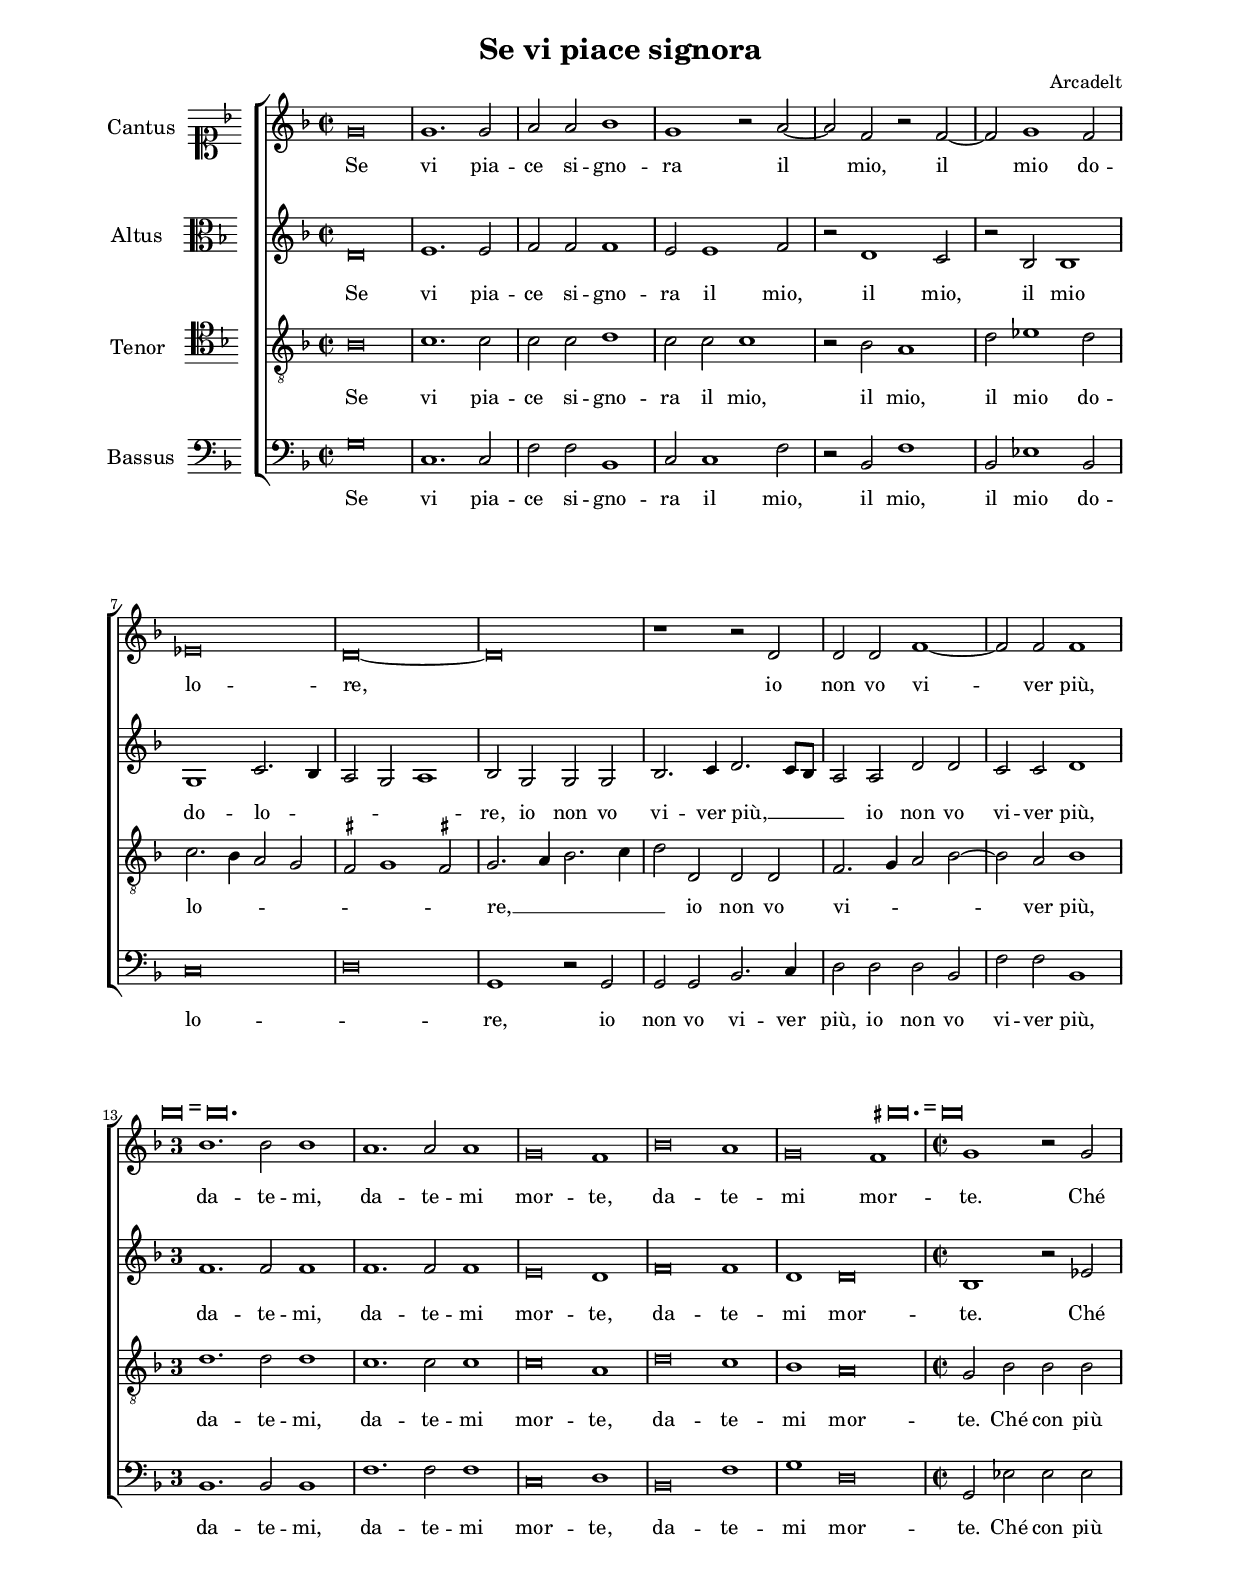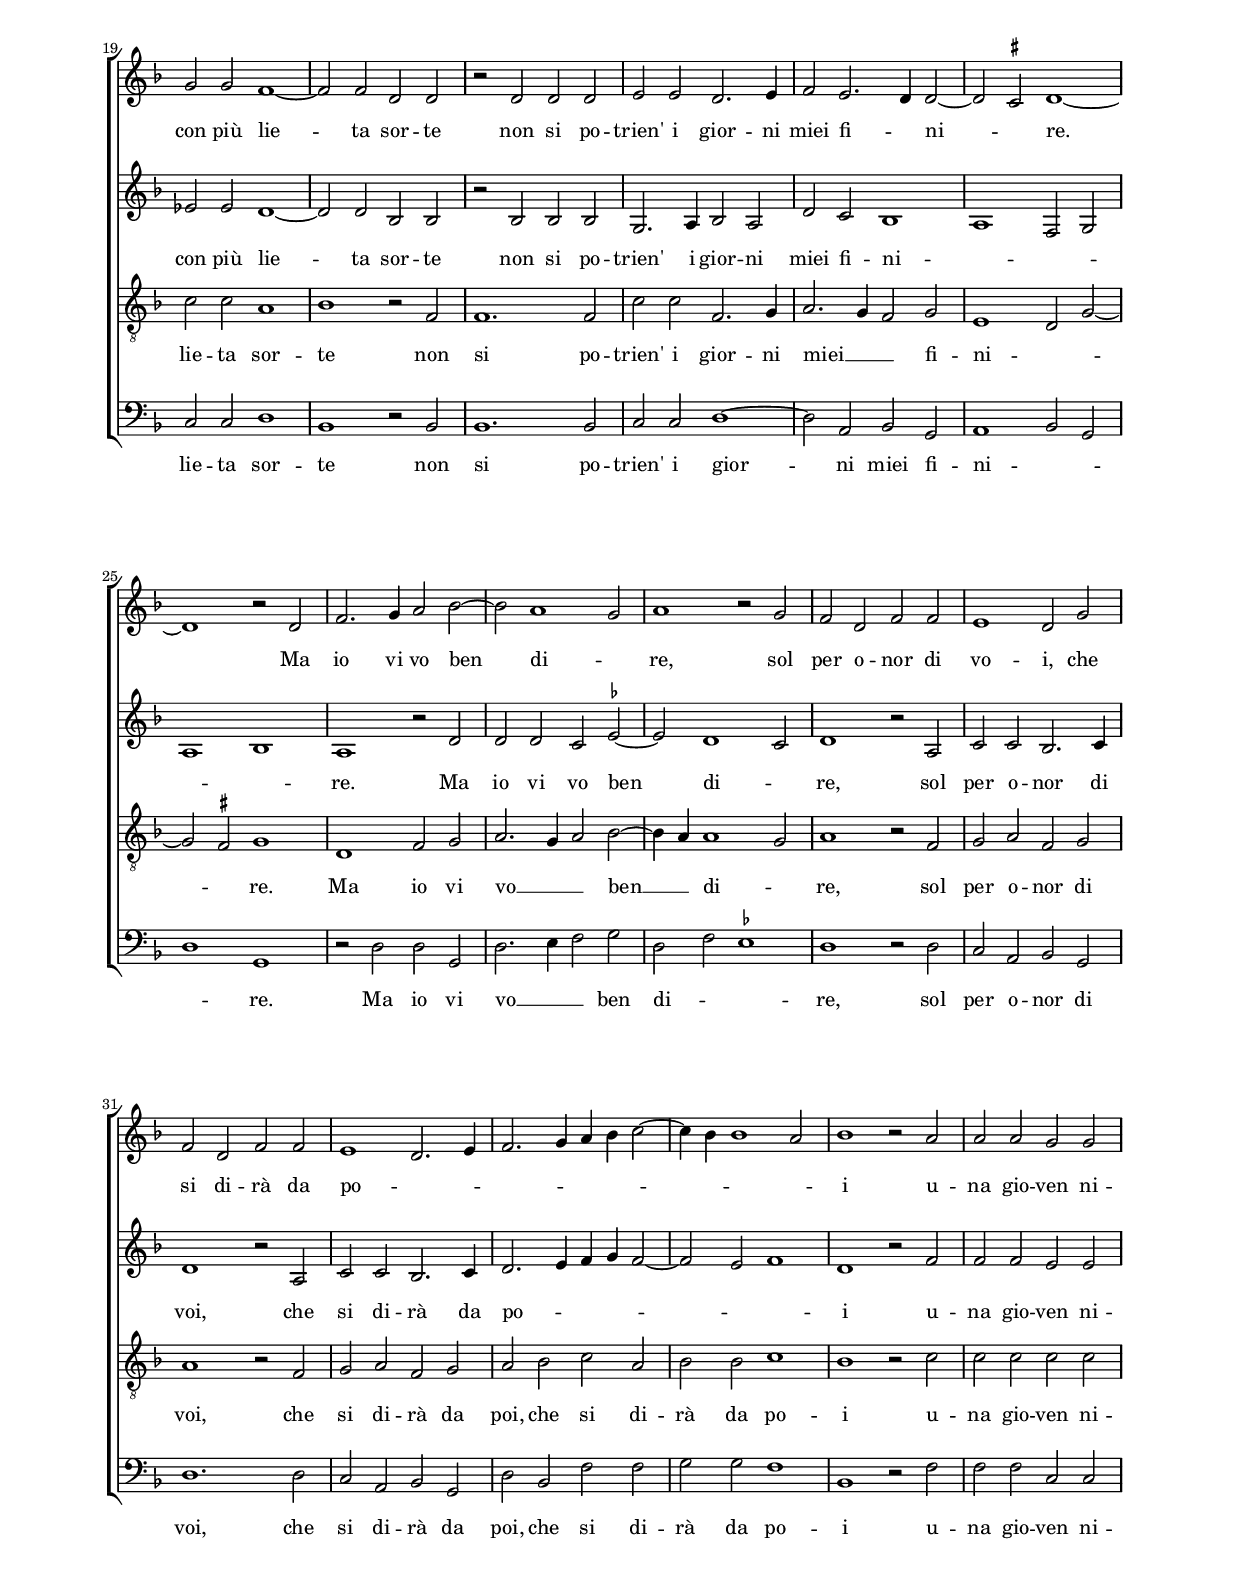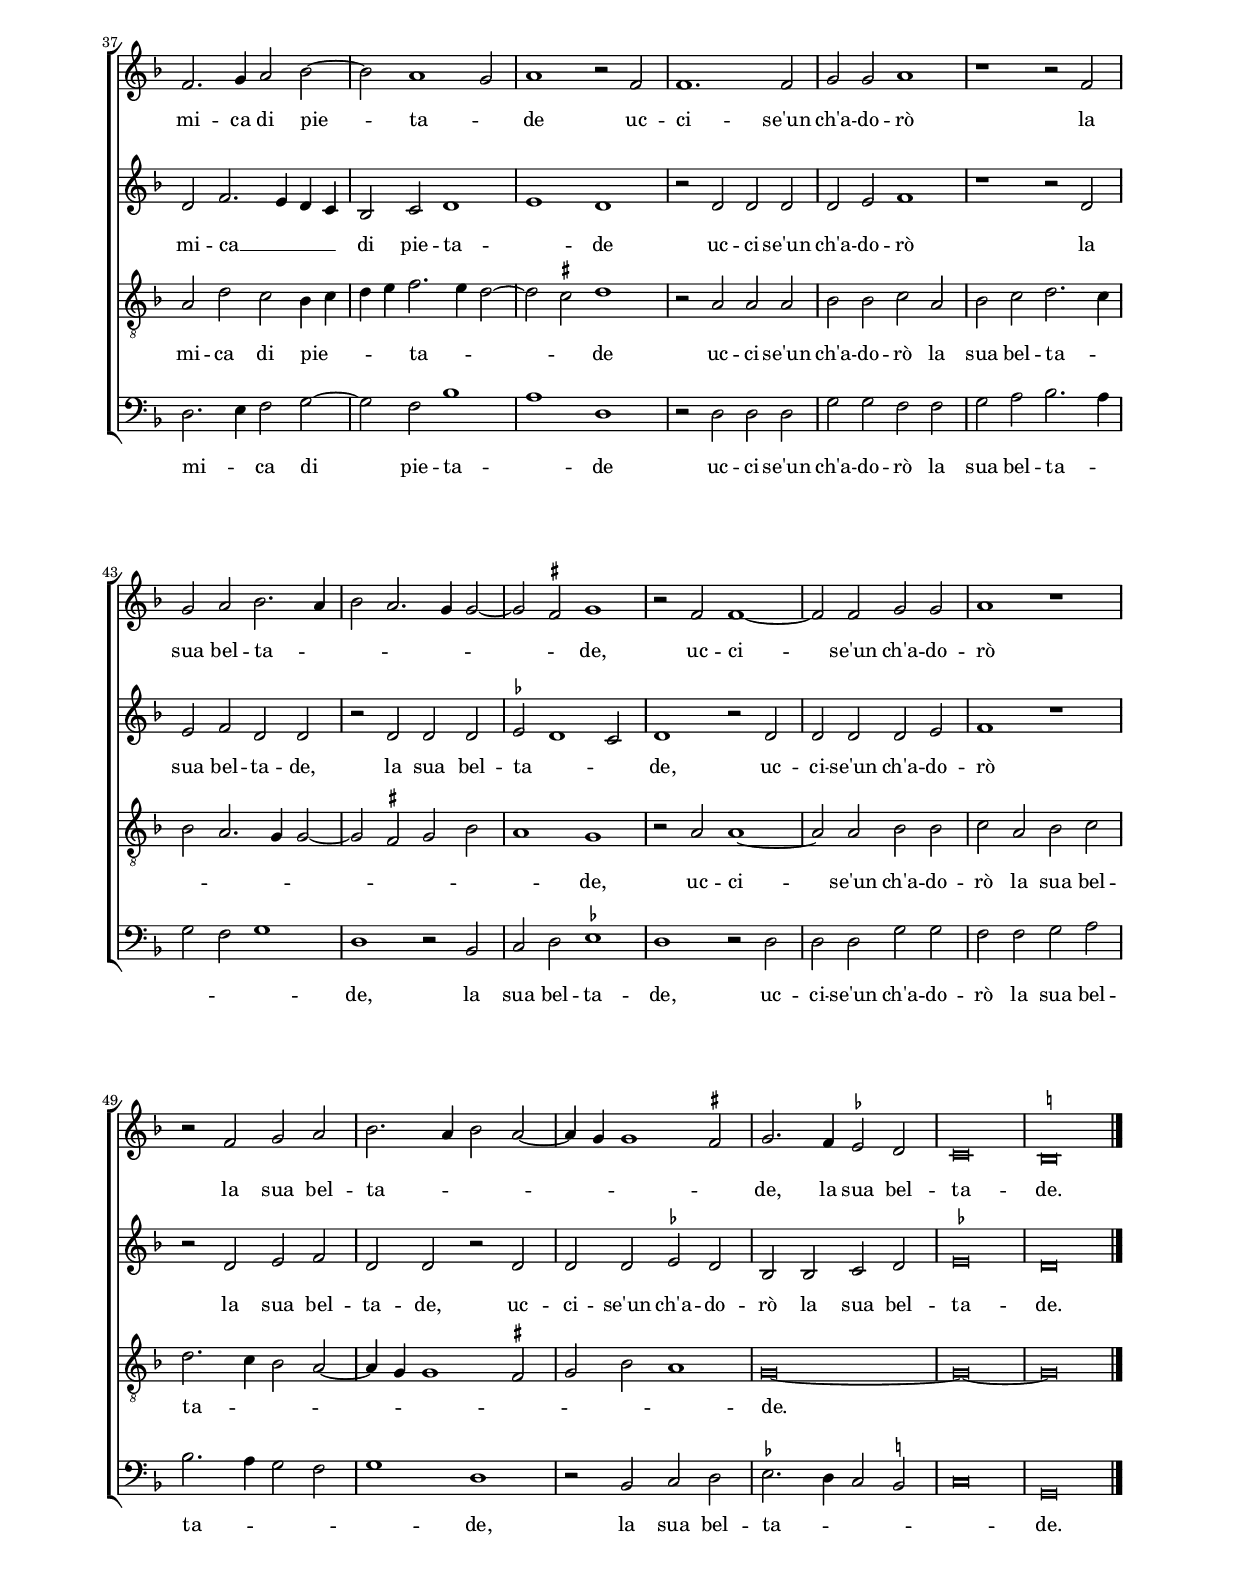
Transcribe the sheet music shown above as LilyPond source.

\header
{
  title="Se vi piace signora"
  composer="Arcadelt"
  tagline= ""
}

\version "2.18.2"
\include "deutsch.ly"
#(set-global-staff-size 16)
% #(set-default-paper-size "letter")
#(ly:set-option 'point-and-click #f)

	
global = {
	\key f \major
	\time 2/2 \set Score.measureLength = #(ly:make-moment 2/1)
	\skip 1*24
	\time 3/1 \once \override Score.TimeSignature #'style = #'single-digit
	\skip 1*15
	\time 2/2 \set Score.measureLength = #(ly:make-moment 2/1)
	\skip 1*74 \bar "|."
	}

	ficta = { \once \set suggestAccidentals = ##t }
	
	forget = #(define-music-function (parser location music) (ly:music?) #{
		\accidentalStyle forget
		$music
		\accidentalStyle default
		#})
	
	m = \melisma
	me = \melismaEnd


\paper
	{
	top-margin = 2 \cm
	bottom-margin = 2 \cm
	left-margin = 2 \cm
	right-margin = 2 \cm
	ragged-bottom = ##f
	ragged-last-bottom = ##t
	print-page-number = ##f
	system-system-spacing = #'((basic-distance . 20) (minimum-distance . 14) (padding . 8) (strechability . 150))
	systems-per-page = 3
%	min-systems-per-page = 3
%	oddHeaderMarkup = \markup { \fill-line { \null \null \column \right-align { \fontsize #1 \fromproperty #'page:page-number-string \null } } }
%	evenHeaderMarkup = \markup { \column \right-align { \fontsize #1 \fromproperty #'page:page-number-string \null } }
	}


incipitcantus = \markup { \score {
	{
	\set Staff.instrumentName = \markup { \fontsize #1 "Cantus" }
	\key f \major
	\clef soprano
	s4 \bar ""
	}
	\layout  {
	raggedright = ##t
	indent = 1.5 \cm
	line-width = 2.2\cm
	\context { \Staff \remove Time_signature_engraver }
	\override Staff.Clef.Y-extent = #'(0 . 0)
	}} \hspace #1 }
	
      
incipitaltus = \markup { \score {
	{
	\set Staff.instrumentName = \markup { \fontsize #1 "Altus" }
	\key f \major
	\clef alto
	s4 \bar ""
	}
	\layout  {
	raggedright = ##t
	indent = 1.5 \cm
	line-width = 2.2\cm
	\context { \Staff \remove Time_signature_engraver }
	\override Staff.Clef.Y-extent = #'(0 . 0)
	}} \hspace #1 }


incipittenor = \markup { \score {
	{
	\set Staff.instrumentName = \markup { \fontsize #1 "Tenor" }
	\key f \major
	\clef tenor
	s4 \bar ""
	}
	\layout  {
	raggedright = ##t
	indent = 1.5 \cm
	line-width = 2.2\cm
	\context { \Staff \remove Time_signature_engraver }
	\override Staff.Clef.Y-extent = #'(0 . 0)
	}} \hspace #1 }


incipitbassus = \markup { \score {
	{
	\set Staff.instrumentName = \markup { \fontsize #1 "Bassus" }
	\key f \major
	\clef bass
	s4 \bar ""
	}
	\layout  {
	raggedright = ##t
	indent = 1.5 \cm
	line-width = 2.2\cm
	\context { \Staff \remove Time_signature_engraver }
	\override Staff.Clef.Y-extent = #'(0 . 0)
	}} \hspace #1 }


cantus =  \relative c''
	{
	g\breve
	g1. g2
	a2 a b1
	g1 r2 a~
%5
	a2 f r f~ |
	f2 g1 f2
	es\breve
	d\breve~
	d\breve
%10
	r1 r2 d |
	d2 d f1~
	f2 f f1
	% Triple section
	\mark \markup { \override #'(style . baroque) { \note  #"breve" #1 = \note #"breve." #1 } }
	b1. b2 b1
	a1. a2 a1
%15
	g\breve f1 |
	b\breve a1
	g\breve \ficta fis1
	% End of triple secton
	\mark \markup { \override #'(style . baroque) { \note  #"breve." #1 = \note #"breve" #1 } }
	g1 r2 g
	g2 g f1~
%20
	f2 f d d |
	r2 d d d
	e2 e d2. e4
	f2 e2. \m d4 \me d2~
	d2 \m \ficta cis \me d1~
%25
	d1 r2 d |
	f2. g4 a2 b~
	b2 a1 \m g2 \me
	a1 r2 g
	f2 d f f
%30
	e1 d2 g |
	f2 d f f
	e1 \m d2. e4
	f2. g4 a b c2~
	c4 b b1 a2 \me
%35
	b1 r2 a |
	a2 a g g
	f2. g4 a2 b~
	b2 a1 \m g2 \me
	a1 r2 f
%40
	f1. f2 |
	g2 g a1
	r1 r2 f
	g2 a b2. \m a4
	b2 a2. g4 g2~
%45
	g2 \ficta fis \me g1 |
	r2 f f1~
	f2 f g g
	a1 r
	r2 f g a
%50
	b2. \m a4 b2 a~ |
	a4 g g1 \ficta fis2 \me
	g2. f4 \ficta es2 d
	c\breve
	\ficta h\breve |
	}


altus =  \relative c'
        {
	d\breve
	e1. e2
	f2 f f1
	e2 e1 f2
%5
	r2 d1 c2 |
	r2 b b1
	g1 c2. \m b4
	a2 g a1 \me
	b2 g g g
%10
	b2. c4 d2. \m c8 b |
	a2 \me a d d
	c2 c d1
	% Triple section
	f1. f2 f1
	f1. f2 f1
%15
	e\breve d1 |
	f\breve f1
	d1 d\breve
	% End of triple section
	b1 r2 es
	es2 es d1~
%20
	d2 d b b |
	r2 b b b
	g2. a4 b2 a
	d2 c b1 \m
	a1 f2 g
%25
	a1 b \me |
	a1 r2 d
	d2 d c \ficta es~
	\ficta es2 d1 \m c2 \me
	d1 r2 a
%30
	c2 c b2. c4 |
	d1 r2 a
	c2 c b2. c4
	d2. \m e4 f g f2~
	f2 e f1 \me
%35
	d1 r2 f |
	f2 f e e
	d2 f2. \m e4 d c \me
	b2 c d1 \m
	e1 \me d
%40
	r2 d d d |
	d2 e f1
	r1 r2 d
	e2 f d d
	r2 d d d
%45
	\ficta es2 \m d1 c2 \me |
	d1 r2 d
	d2 d d e
	f1 r
	r2 d e f
%50
	d2 d r d |
	d2 d \ficta es d
	b2 b c d
	\ficta es\breve
	d\breve |
	}


tenor =  \relative c'
	{
	b\breve
	c1. c2
	c2 c d1
	c2 c c1
%5
	r2 b a1 |
	d2 es1 d2
	c2. \m b4 a2 g
	\ficta fis2 g1 \ficta fis!2 \me
	g2. \m a4 b2. c4
%10
	d2 \me d, d d |
	f2. \m g4 a2 b~
	b2 \me a b1
	% Triple section
	d1. d2 d1
	c1. c2 c1
%15
	c\breve a1 |
	d\breve c1
	b1 a\breve
	% End of triple section
	g2 b b b
	c2 c a1
%20
	b1 r2 f |
	f1. f2
	c'2 c f,2. g4
	a2. \m g4 f2 \me g
	e1 \m d2 g~
%25
	g2 \ficta fis \me g1 |
	d1 f2 g
	a2. \m g4 a2 \me b~
	b4 \m a \me a1 \m g2 \me
	a1 r2 f
%30
	g2 a f g |
	a1 r2 f
	g2 a f g
	a2 b c a
	b2 b c1
%35
	b1 r2 c |
	c2 c c c
	a2 d c b4 \m c
	d4 e \me f2. \m e4 d2~ 
	d2 \ficta cis \me d1
%40
	r2 a a a |
	b2 b c a
	b2 c d2. \m c4
	b2 a2. g4 g2~
	g2 \ficta fis g b
%45
	a1 \me g |
	r2 a a1~
	a2 a b b
	c2 a b c
	d2. \m c4 b2 a~
%50
	a4 g g1 \ficta fis2 |
	g2 b a1 \me
	g\breve~
	g\breve~
	g\breve |
	}


bassus  =  \relative c
	{
	g'\breve
	c,1. c2
	f2 f b,1
	c2 c1 f2
%5
	r2 b, f'1 |
	b,2 es1 b2
	c\breve \m
	d\breve \me
	g,1 r2 g
%10
	g2 g b2. c4
	d2 d d b |
	f'2 f b,1
	% Triple section
	b1. b2 b1
	f'1. f2 f1
%15
	c\breve d1
	b\breve f'1 |
	g1 d\breve 
	% End of triple section
	g,2 es' es es
	c2 c d1
%20
	b1 r2 b
	b1. b2 |
	c2 c d1~
	d2 a b g
	a1 \m b2 g
%25
	d'1 \me g,
	r2 d' d g, |
	d'2. \m e4 f2 \me g
	d2 \m f \ficta es1 \me
	d1 r2 d
%30
	c2 a b g
	d'1. d2 |
	c2 a b g
	d'2 b f' f
	g2 g f1
%35
	b,1 r2 f'
	f2 f c c |
	d2. \m e4 \me f2 g~
	g2 f b1 \m
	a1 \me d,
%40
	r2 d d d
	g2 g f f |
	g2 a b2. \m a4
	g2 f g1 \me
	d1 r2 b
%45
	c2 d \ficta es1
	d1 r2 d |
	d2 d g g
	f2 f g a
	b2. \m a4 g2 f
%50
	g1 \me d
	r2 b c d |
	\ficta es2. \m d4 c2 \ficta h
	c\breve \me
	g\breve |
	}

lyricscantus = \lyricmode {
	Se vi pia -- ce si -- gno -- ra il mio,
	il mio do -- lo -- re,
	io non vo vi -- ver più, da -- te -- mi,
	da -- te -- mi mor -- te,
	da -- te -- mi mor -- te.
	Ché con più lie -- ta sor -- te
	non si po -- trien' i gior -- ni miei fi -- ni -- re.
	Ma io vi vo ben di -- re,
	sol per o -- nor di vo -- i,
	che si di -- rà da po -- i
	u -- na gio -- ven ni -- mi -- ca di pie -- ta -- de
	uc -- ci -- se'un ch'a -- do -- rò la sua bel -- ta -- de,
	uc -- ci -- se'un ch'a -- do -- rò la sua bel -- ta -- de,
	la sua bel -- ta -- de.
        }


lyricsaltus = \lyricmode {
	Se vi pia -- ce si -- gno -- ra il mio,
	il mio,
	il mio do -- lo -- re,
	io non vo vi -- ver più, __
	io non vo vi -- ver più, da -- te -- mi,
	da -- te -- mi mor -- te,
	da -- te -- mi mor -- te.
	Ché con più lie -- ta sor -- te
	non si po -- trien' i gior -- ni miei fi -- ni -- re.
	Ma io vi vo ben di -- re,
	sol per o -- nor di voi,
	che si di -- rà da po -- i
	u -- na gio -- ven ni -- mi -- ca __ di pie -- ta -- de
	uc -- ci -- se'un ch'a -- do -- rò la sua bel -- ta -- de,
	la sua bel -- ta -- de,
	uc -- ci -- se'un ch'a -- do -- rò la sua bel -- ta -- de,
	uc -- ci -- se'un ch'a -- do -- rò la sua bel -- ta -- de.
	}


lyricstenor = \lyricmode {
	Se vi pia -- ce si -- gno -- ra il mio,
	il mio,
	il mio do -- lo -- re, __
	io non vo vi -- ver più, da -- te -- mi,
	da -- te -- mi mor -- te,
	da -- te -- mi mor -- te.
	Ché con più lie -- ta sor -- te
	non si po -- trien' i gior -- ni miei __ fi -- ni -- re.
	Ma io vi vo __ ben __ di -- re,
	sol per o -- nor di voi,
	che si di -- rà da poi,
	che si di -- rà da po -- i
	u -- na gio -- ven ni -- mi -- ca di pie -- ta -- de
	uc -- ci -- se'un ch'a -- do -- rò la sua bel -- ta -- de,
	uc -- ci -- se'un ch'a -- do -- rò la sua bel -- ta -- de.
	}


lyricsbassus = \lyricmode {
	Se vi pia -- ce si -- gno -- ra il mio,
	il mio,
	il mio do -- lo -- re,
	io non vo vi -- ver più,
	io non vo vi -- ver più,
	da -- te -- mi,
	da -- te -- mi mor -- te,
	da -- te -- mi mor -- te.
	Ché con più lie -- ta sor -- te
	non si po -- trien' i gior -- ni miei fi -- ni -- re.
	Ma io vi vo __ ben di -- re,
	sol per o -- nor di voi,
	che si di -- rà da poi,
	che si di -- rà da po -- i
	u -- na gio -- ven ni -- mi -- ca di pie -- ta -- de
	uc -- ci -- se'un ch'a -- do -- rò la sua bel -- ta -- de,
	la sua bel -- ta -- de,
	uc -- ci -- se'un ch'a -- do -- rò la sua bel -- ta -- de,
	la sua bel -- ta -- de.
	}


\score
{  
  % \transpose {
	\new ChoirStaff \with { \override StaffGrouper.staff-staff-spacing.basic-distance = #13 }
	<<

	\new Staff << \global
	\new Voice="v1" {
		\set Staff.instrumentName=\incipitcantus
		\set Staff.midiInstrument = "reed organ"
		\clef "treble"
		\cantus }
	\new Lyrics \lyricsto "v1" {\lyricscantus }
	>>


	\new Staff << \global
	\new Voice="v2" {
		\set Staff.instrumentName=\incipitaltus
		\set Staff.midiInstrument = "reed organ"
		\clef "treble" 
		\altus}
	\new Lyrics \lyricsto "v2" {\lyricsaltus }
	>>


	\new Staff << \global
	\new Voice="v3" {
		\set Staff.instrumentName=\incipittenor
		\set Staff.midiInstrument = "reed organ"
		\clef "G_8"
		\tenor }
	\new Lyrics \lyricsto "v3" {\lyricstenor }
	>>


	\new Staff << \global
	\new Voice="v4" {
		\set Staff.instrumentName=\incipitbassus
		\set Staff.midiInstrument = "reed organ"
		\clef "bass" 
		\bassus }
	\new Lyrics \lyricsto "v4" {\lyricsbassus}
	>>

	>>
	% } % transpose

	\layout
	{
	indent = 2.5 \cm
	\context { \Lyrics \override VerticalAxisGroup.nonstaff-relatedstaff-spacing.padding = #2 }
	\context { \Staff \override TimeSignature.break-visibility = #end-of-line-invisible }
%	\context { \Staff \override InstrumentName.X-offset = #'-25 }
	\context { \Voice \override Slur.transparent = ##t }
%	\context { \Voice \override AccidentalSuggestion.avoid-slur = #'ignore }
%	\context { \Voice \override AccidentalSuggestion.outside-staff-priority = ##f }
%	\context { \Score \override BarNumber.padding = #2 }
	\context { \Voice \override NoteHead.style = #'baroque }
	}

\midi
	{
    	\tempo 2 = 90
	}
	
}


% EOF